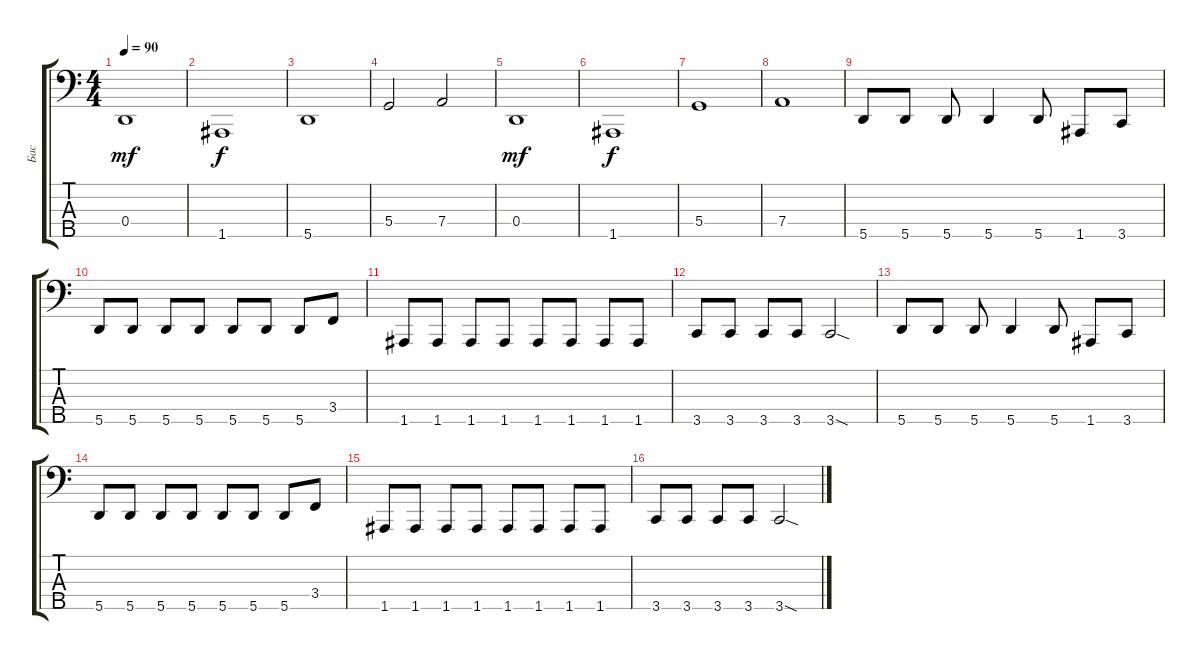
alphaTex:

\track ("Бас" "Бас") {instrument electricbassfinger}
\staff {score tabs}
\tuning (F2 C2 G1 D1 A0) {hide}
\ts (4 4)
\tempo 90
\clef f4
\ks c
0.4.1{dy mf} |
1.5.1{dy f} |
5.5.1 |
5.4.2 7.4.2 |
0.4.1{dy mf} |
1.5.1{dy f} |
5.4.1 |
7.4.1 |
5.5.8 5.5.8 5.5.8 5.5.4 5.5.8 1.5.8 3.5.8 |
5.5.8 5.5.8 5.5.8 5.5.8 5.5.8 5.5.8 5.5.8 3.4.8 |
1.5.8 1.5.8 1.5.8 1.5.8 1.5.8 1.5.8 1.5.8 1.5.8 |
3.5.8 3.5.8 3.5.8 3.5.8 3.5{sod}.2 |
5.5.8 5.5.8 5.5.8 5.5.4 5.5.8 1.5.8 3.5.8 |
5.5.8 5.5.8 5.5.8 5.5.8 5.5.8 5.5.8 5.5.8 3.4.8 |
1.5.8 1.5.8 1.5.8 1.5.8 1.5.8 1.5.8 1.5.8 1.5.8 |
3.5.8 3.5.8 3.5.8 3.5.8 3.5{sod}.2
